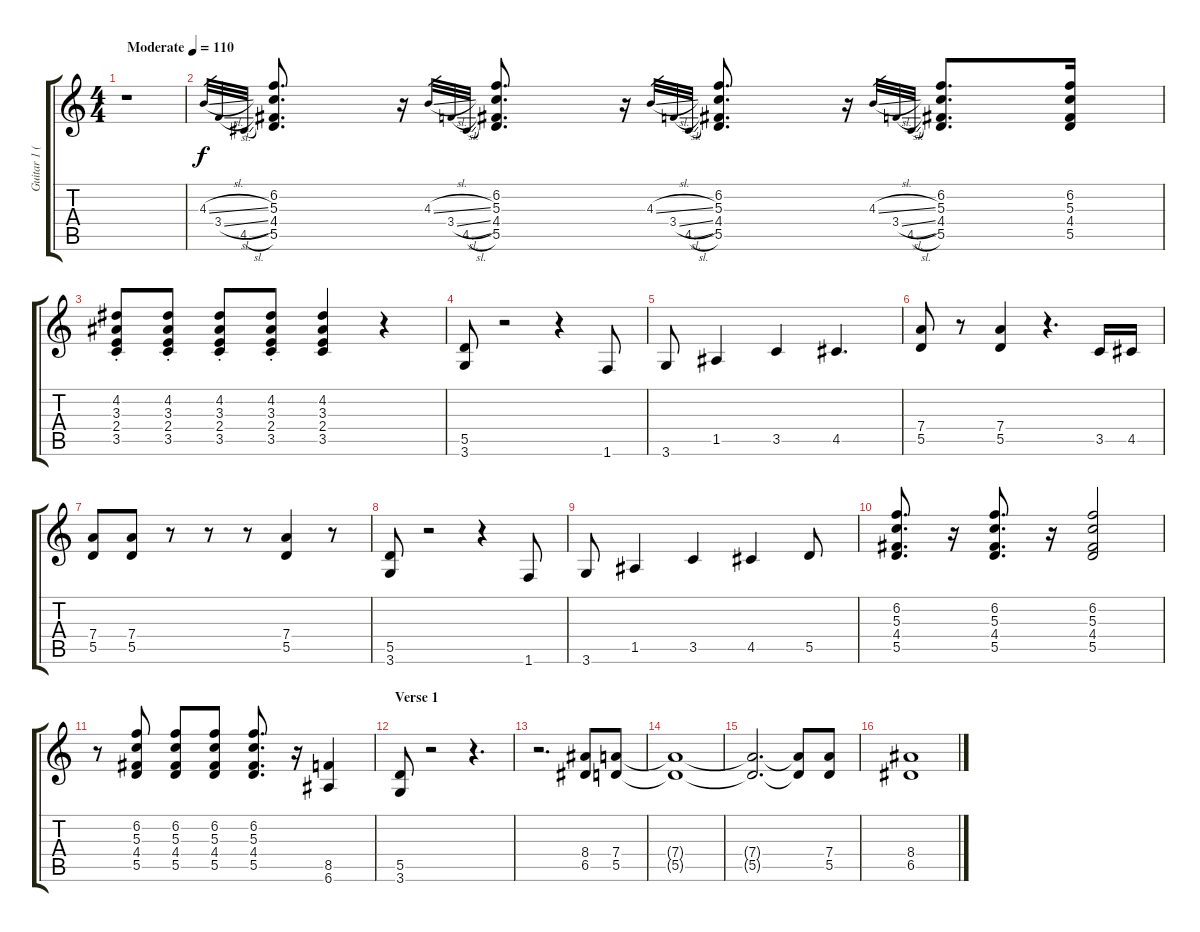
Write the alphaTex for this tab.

\track ("Guitar 1 (overdrive)" "Guitar 1 (") {instrument overdrivenguitar}
\staff {score tabs}
\tuning (E4 B3 G3 D3 A2 E2) {hide}
\ts (4 4)
\tempo (110 "Moderate")
\clef g2
\ks c
r.1{dy f instrument overdrivenguitar} |
4.3{sl}.32{gr} 3.4{sl}.32{gr} 4.5{sl}.32{gr} (6.2 5.3 4.4 5.5).8{d} r.16 4.3{sl}.32{gr} 3.4{sl}.32{gr} 4.5{sl}.32{gr} (6.2 5.3 4.4 5.5).8{d} r.16 4.3{sl}.32{gr} 3.4{sl}.32{gr} 4.5{sl}.32{gr} (6.2 5.3 4.4 5.5).8{d} r.16 4.3{sl}.32{gr} 3.4{sl}.32{gr} 4.5{sl}.32{gr} (6.2 5.3 4.4 5.5).8{d} (6.2 5.3 4.4 5.5).16 |
(4.2{st} 3.3{st} 2.4{st} 3.5{st}).8 (4.2{st} 3.3{st} 2.4{st} 3.5{st}).8 (4.2{st} 3.3{st} 2.4{st} 3.5{st}).8 (4.2{st} 3.3{st} 2.4{st} 3.5{st}).8 (4.2 3.3 2.4 3.5).4 r.4 |
(5.5 3.6).8 r.2 r.4 1.6.8 |
3.6.8 1.5.4 3.5.4 4.5.4{d} |
(7.4 5.5).8 r.8 (7.4 5.5).4 r.4{d} 3.5.16 4.5.16 |
(7.4 5.5).8 (7.4 5.5).8 r.8 r.8 r.8 (7.4 5.5).4 r.8 |
(5.5 3.6).8 r.2 r.4 1.6.8 |
3.6.8 1.5.4 3.5.4 4.5.4 5.5.8 |
(6.2 5.3 4.4 5.5).8{d} r.16 (6.2 5.3 4.4 5.5).8{d} r.16 (6.2 5.3 4.4 5.5).2 |
r.8 (6.2 5.3 4.4 5.5).8 (6.2 5.3 4.4 5.5).8 (6.2 5.3 4.4 5.5).8 (6.2 5.3 4.4 5.5).8{d} r.16 (8.5 6.6).4 |
\section ("" "Verse 1")
(5.5 3.6).8 r.2 r.4{d} |
r.2{d} (8.4 6.5).8 (7.4 5.5).8 |
(7.4{t} 5.5{t}).1 |
(7.4{t} 5.5{t}).2{d} (7.4{t} 5.5{t}).8 (7.4 5.5).8 |
(8.4 6.5).1
